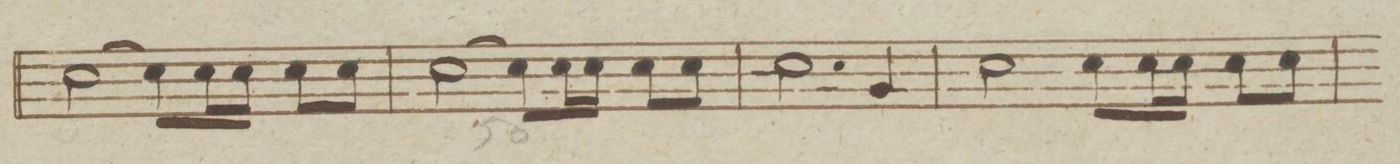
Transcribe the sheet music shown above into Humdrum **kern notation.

**kern
*I"Clarino Secondo in B.
*clefG2
*k[b-e-a-]
*met(c)
*M4/4
(2e-\
8e-\L)
16e-\L
16e-\JJ
8e-\L
8e-\J
=50
(2e-\
8e-\L)
16e-\L
16e-\JJ
8e-\L
8e-\J
=51
2.e-\
4B-/
=52
2e-\
8e-\L
16e-\L
16e-\JJ
8e-\L
8e-\J
=53
*-
